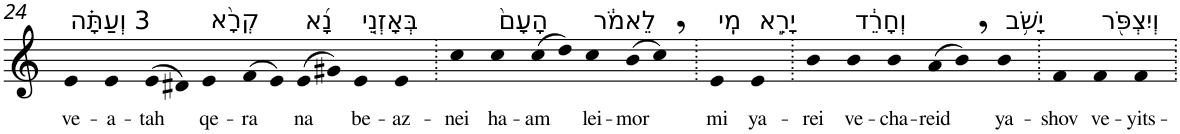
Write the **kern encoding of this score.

**kern	**text
*part1	*part1
*staff1	*staff1
*I"Piano	*
*I'Pno	*
!!LO:PB:g=z
*clefG2	*
*k[]	*
=24	=24
!LO:TX:a:t=3 וְעַתָּ֗ה	!
!	!LO:LY:b
4e	ve-
!	!LO:LY:b
4e	-a-
!	!LO:LY:b
(>8e	-tah
8d#X)	.
!LO:TX:a:t=קְרָ֨א	!
!	!LO:LY:b
4e	qe-
!	!LO:LY:b
(>8f	-ra
8e)	.
!LO:TX:a:t=נָ֜א	!
!	!LO:LY:b
(>8e	na
8g#X)	.
!LO:TX:a:t=בְּאָזְנֵ֤י	!
!	!LO:LY:b
4e	be-
!	!LO:LY:b
4e	-az-
=25.	=25.
!	!LO:LY:b
4cc	-nei
!LO:TX:a:t=הָעָם֙	!
!	!LO:LY:b
4cc	ha-
!	!LO:LY:b
(>8cc	-am
8dd)	.
!LO:TX:a:t=לֵאמֹ֔ר	!
!	!LO:LY:b
4cc	lei-
!	!LO:LY:b
(>8b	-mor
8cc,)	.
=26.	=26.
!LO:TX:a:t=מִֽי	!
!	!LO:LY:b
4e	mi
!LO:TX:a:t=יָרֵ֣א	!
!	!LO:LY:b
4e	ya-
=27.	=27.
!	!LO:LY:b
4b	-rei
!LO:TX:a:t=וְחָרֵ֔ד	!
!	!LO:LY:b
4b	ve-
!	!LO:LY:b
4b	-cha-
!	!LO:LY:b
(>8a	-reid
8b,)	.
!LO:TX:a:t=יָשֹׁ֥ב	!
!	!LO:LY:b
4b	ya-
=28.	=28.
!	!LO:LY:b
4f	-shov
!LO:TX:a:t=וְיִצְפֹּ֖ר	!
!	!LO:LY:b
4f	ve-
!	!LO:LY:b
4f	-yits-
=.	=.
*-	*-
